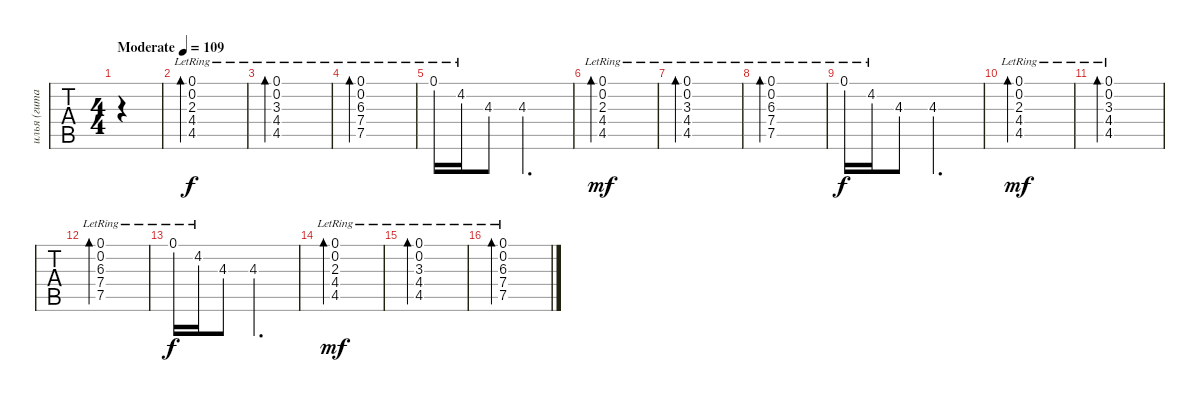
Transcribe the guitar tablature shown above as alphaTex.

\track ("илья (гитара)" "илья (гита") {instrument acousticguitarsteel}
\staff {tabs}
\tuning (E4 B3 G3 D3 A2 E2) {hide}
\ts (4 4)
\tempo (109 "Moderate")
\clef g2
\ks c
|
(0.1 0.2{lr} 2.3{lr} 4.4{lr} 4.5{lr}).1{bd 240} |
(0.1 0.2{lr} 3.3{lr} 4.4{lr} 4.5{lr}).1{bd 240} |
(0.1 0.2{lr} 6.3 7.4{lr} 7.5{lr}).1{bd 240} |
0.1{lr}.16{dy f} 4.2{lr}.16 4.3.8 4.3.2{d} |
(0.1 0.2{lr} 2.3{lr} 4.4{lr} 4.5{lr}).1{bd 240 dy mf} |
(0.1 0.2{lr} 3.3{lr} 4.4{lr} 4.5{lr}).1{bd 240} |
(0.1 0.2{lr} 6.3 7.4{lr} 7.5{lr}).1{bd 240} |
0.1{lr}.16{dy f} 4.2{lr}.16 4.3.8 4.3.2{d} |
(0.1 0.2{lr} 2.3{lr} 4.4{lr} 4.5{lr}).1{bd 240 dy mf} |
(0.1 0.2{lr} 3.3{lr} 4.4{lr} 4.5{lr}).1{bd 240} |
(0.1 0.2{lr} 6.3 7.4{lr} 7.5{lr}).1{bd 240} |
0.1{lr}.16{dy f} 4.2{lr}.16 4.3.8 4.3.2{d} |
(0.1 0.2{lr} 2.3{lr} 4.4{lr} 4.5{lr}).1{bd 240 dy mf} |
(0.1 0.2{lr} 3.3{lr} 4.4{lr} 4.5{lr}).1{bd 240} |
(0.1 0.2{lr} 6.3 7.4{lr} 7.5{lr}).1{bd 240}
